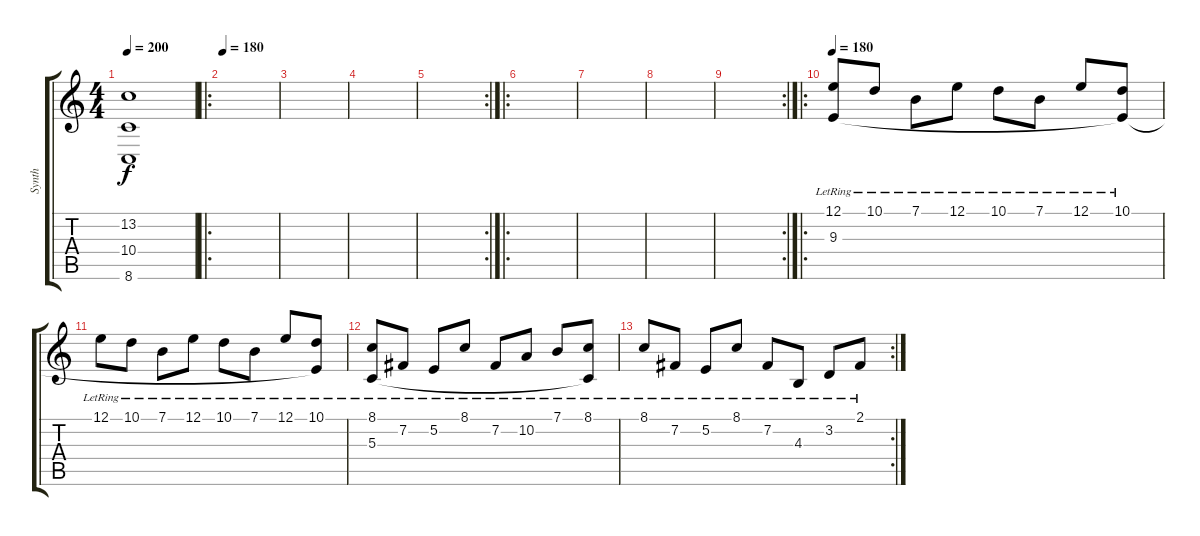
\track ("Synth" "Synth") {instrument synthstrings1}
\staff {score tabs}
\tuning (E4 B3 G3 D3 A2 E2) {hide}
\ts (4 4)
\tempo 200
\clef g2
\ks c
(13.2{t} 10.4{t} 8.6{t}).1{dy f} |
\ro
\tempo 180
|
|
|
\rc 2
|
\ro
|
|
|
\rc 2
|
\ro
\tempo 180
(12.1{lr} 9.3).8{volume 16 instrument acousticgrandpiano} 10.1{lr}.8 7.1{lr}.8 12.1{lr}.8 10.1{lr}.8 7.1{lr}.8 12.1{lr}.8 (10.1{lr} 9.3{t}).8 |
12.1{lr}.8 10.1{lr}.8 7.1{lr}.8 12.1{lr}.8 10.1{lr}.8 7.1{lr}.8 12.1{lr}.8 (10.1{lr} 9.3{t}).8 |
(8.1{lr} 5.3).8 7.2{lr}.8 5.2{lr}.8 8.1{lr}.8 7.2{lr}.8 10.2{lr}.8 7.1{lr}.8 (8.1{lr} 5.3{t}).8 |
\rc 2
8.1{lr}.8 7.2{lr}.8 5.2{lr}.8 8.1{lr}.8 7.2{lr}.8 4.3{lr}.8 3.2{lr}.8 2.1{lr}.8
